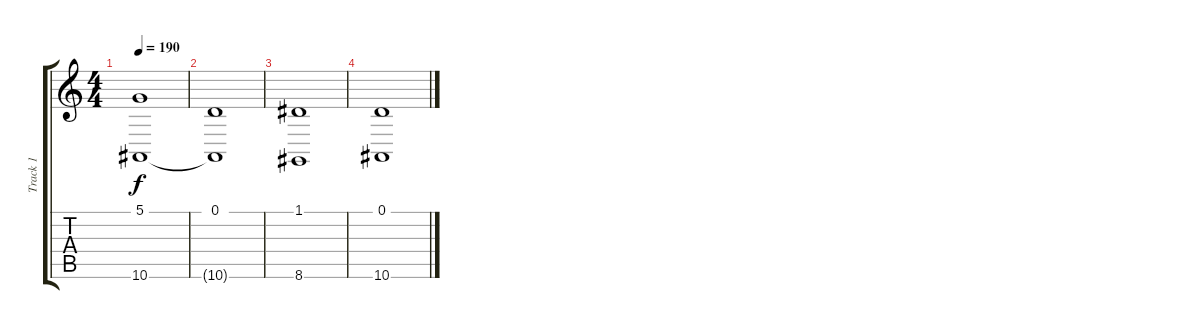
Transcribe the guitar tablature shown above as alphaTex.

\track ("Track 1" "Track 1") {instrument stringensemble1}
\staff {score tabs}
\tuning (D4 A3 F3 C3 G2 C2) {hide}
\ts (4 4)
\tempo 190
\clef g2
\ks c
(5.1{t} 10.6).1{dy f} |
(0.1 10.6{t}).1 |
(1.1 8.6).1 |
(0.1 10.6).1
